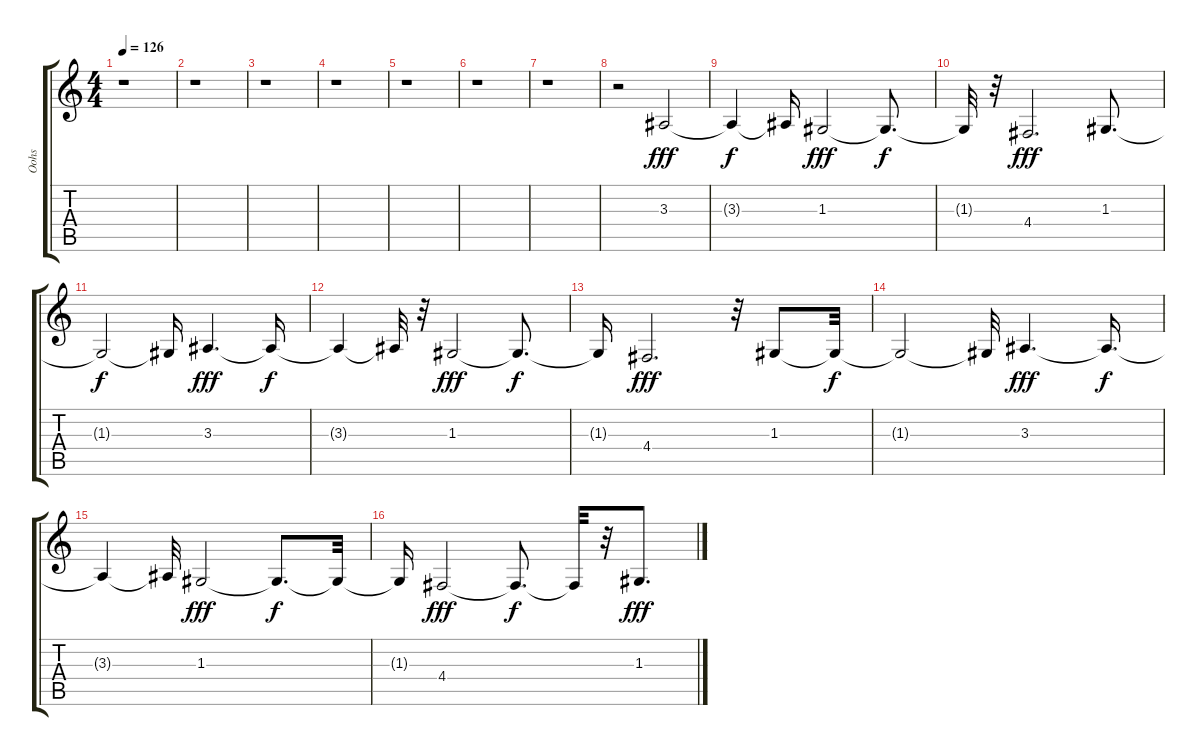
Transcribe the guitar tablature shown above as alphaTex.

\track ("Oohs" "Oohs") {instrument voiceoohs}
\staff {score tabs}
\tuning (E4 B3 G3 D3 A2 E2) {hide}
\ts (4 4)
\tempo 126
\clef g2
\ks c
r.1{dy fff} |
r.1 |
r.1 |
r.1 |
r.1 |
r.1 |
r.1 |
r.2 3.3.2 |
3.3{t}.4{dy f} 3.3{t}.16 1.3.2{dy fff} 1.3{t}.8{d dy f} |
1.3{t}.32 r.32 4.4.2{d dy fff} 1.3.8{d} |
1.3{t}.2{dy f} 1.3{t}.16 3.3.4{d dy fff} 3.3{t}.16{dy f} |
3.3{t}.4 3.3{t}.32 r.32 1.3.2{dy fff} 1.3{t}.8{d dy f} |
1.3{t}.16 4.4.2{d dy fff} r.32 1.3.8 1.3{t}.32{dy f} |
1.3{t}.2 1.3{t}.32 3.3.4{d dy fff} 3.3{t}.16{d dy f} |
3.3{t}.4 3.3{t}.32 1.3.2{dy fff} 1.3{t}.8{d dy f} 1.3{t}.32 |
1.3{t}.16 4.4.2{dy fff} 4.4{t}.8{d dy f} 4.4{t}.32 r.32 1.3.8{d dy fff}
